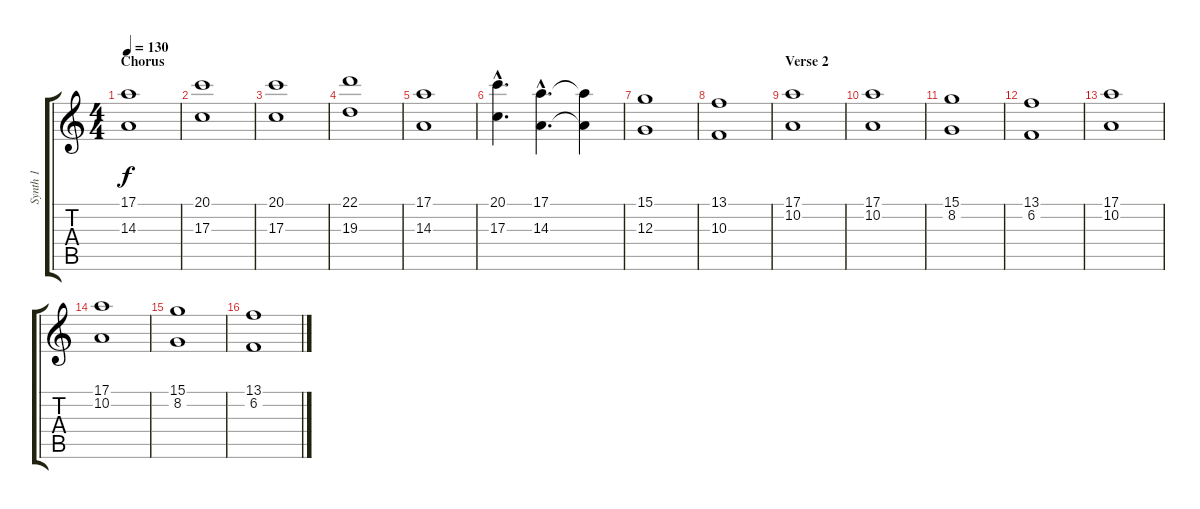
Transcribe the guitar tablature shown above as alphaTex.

\track ("Synth 1" "Synth 1") {instrument stringensemble1}
\staff {score tabs}
\tuning (E4 B3 G3 D3 A2 E2) {hide}
\ts (4 4)
\section ("" "Chorus")
\tempo 130
\clef g2
\ks c
(17.1 14.3).1{dy f volume 10} |
(20.1 17.3).1{volume 10} |
(20.1 17.3).1{volume 10} |
(22.1 19.3).1{volume 10} |
(17.1 14.3).1{volume 10} |
(20.1{hac} 17.3{hac}).4{d volume 10} (17.1{hac} 14.3{hac}).4{d volume 10} (17.1{t} 14.3{t}).4 |
(15.1 12.3).1{volume 10} |
(13.1 10.3).1{volume 10} |
\section ("" "Verse 2")
(17.1 10.2).1{volume 8} |
(17.1 10.2).1 |
(15.1 8.2).1 |
(13.1 6.2).1 |
(17.1 10.2).1 |
(17.1 10.2).1 |
(15.1 8.2).1 |
(13.1 6.2).1
